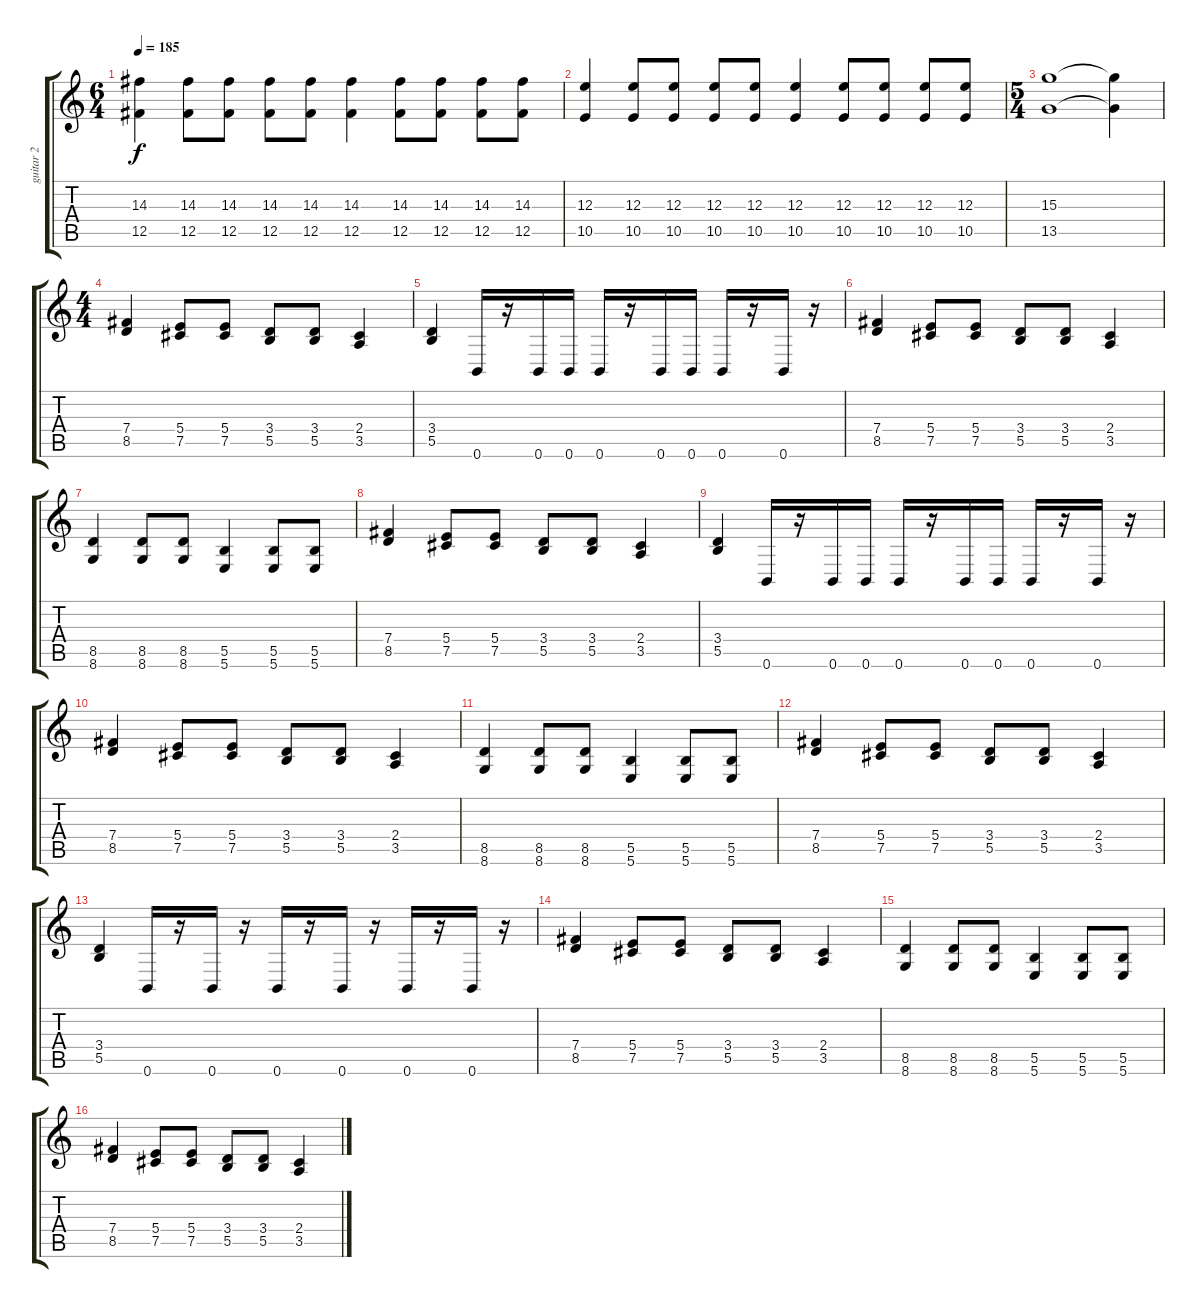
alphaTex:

\track ("guitar 2" "guitar 2") {instrument overdrivenguitar}
\staff {score tabs}
\tuning (Db4 Ab3 E3 B2 Gb2 B1) {hide}
\ts (6 4)
\tempo 185
\clef g2
\ks c
(14.3 12.5).4{dy f} (14.3 12.5).8 (14.3 12.5).8 (14.3 12.5).8 (14.3 12.5).8 (14.3 12.5).4 (14.3 12.5).8 (14.3 12.5).8 (14.3 12.5).8 (14.3 12.5).8 |
(12.3 10.5).4 (12.3 10.5).8 (12.3 10.5).8 (12.3 10.5).8 (12.3 10.5).8 (12.3 10.5).4 (12.3 10.5).8 (12.3 10.5).8 (12.3 10.5).8 (12.3 10.5).8 |
\ts (5 4)
(15.3 13.5).1 (15.3{t} 13.5{t}).4 |
\ts (4 4)
(7.4 8.5).4{instrument overdrivenguitar} (5.4 7.5).8 (5.4 7.5).8 (3.4 5.5).8 (3.4 5.5).8 (2.4 3.5).4 |
(3.4 5.5).4 0.6.16 r.16 0.6.16 0.6.16 0.6.16 r.16 0.6.16 0.6.16 0.6.16 r.16 0.6.16 r.16 |
(7.4 8.5).4 (5.4 7.5).8 (5.4 7.5).8 (3.4 5.5).8 (3.4 5.5).8 (2.4 3.5).4 |
(8.5 8.6).4 (8.5 8.6).8 (8.5 8.6).8 (5.5 5.6).4 (5.5 5.6).8 (5.5 5.6).8 |
(7.4 8.5).4 (5.4 7.5).8 (5.4 7.5).8 (3.4 5.5).8 (3.4 5.5).8 (2.4 3.5).4 |
(3.4 5.5).4 0.6.16 r.16 0.6.16 0.6.16 0.6.16 r.16 0.6.16 0.6.16 0.6.16 r.16 0.6.16 r.16 |
(7.4 8.5).4 (5.4 7.5).8 (5.4 7.5).8 (3.4 5.5).8 (3.4 5.5).8 (2.4 3.5).4 |
(8.5 8.6).4 (8.5 8.6).8 (8.5 8.6).8 (5.5 5.6).4 (5.5 5.6).8 (5.5 5.6).8 |
(7.4 8.5).4 (5.4 7.5).8 (5.4 7.5).8 (3.4 5.5).8 (3.4 5.5).8 (2.4 3.5).4 |
(3.4 5.5).4 0.6.16 r.16 0.6.16 r.16 0.6.16 r.16 0.6.16 r.16 0.6.16 r.16 0.6.16 r.16 |
(7.4 8.5).4 (5.4 7.5).8 (5.4 7.5).8 (3.4 5.5).8 (3.4 5.5).8 (2.4 3.5).4 |
(8.5 8.6).4 (8.5 8.6).8 (8.5 8.6).8 (5.5 5.6).4 (5.5 5.6).8 (5.5 5.6).8 |
(7.4 8.5).4 (5.4 7.5).8 (5.4 7.5).8 (3.4 5.5).8 (3.4 5.5).8 (2.4 3.5).4
